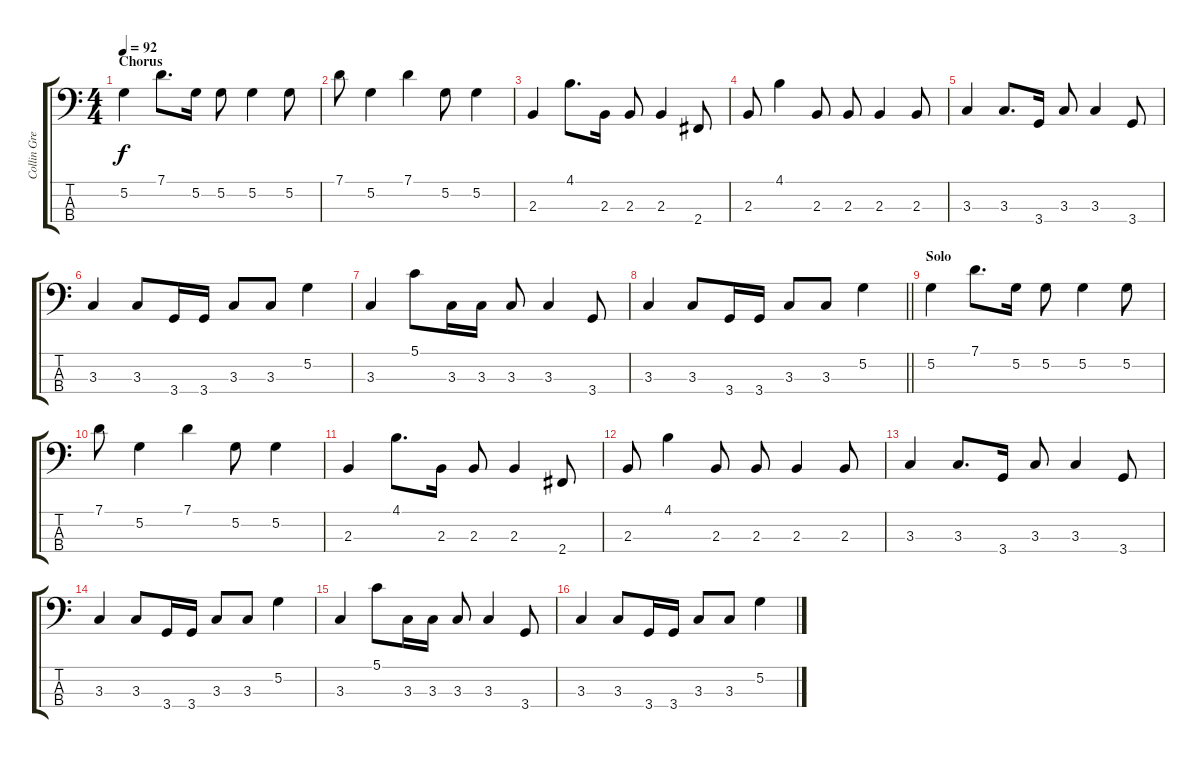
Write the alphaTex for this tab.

\track ("Collin Greenwood-Bass" "Collin Gre") {instrument electricbassfinger}
\staff {score tabs}
\tuning (G2 D2 A1 E1) {hide}
\ts (4 4)
\section ("" "Chorus")
\tempo 92
\clef f4
\ks c
5.2.4{dy f} 7.1.8{d} 5.2.16 5.2.8 5.2.4 5.2.8 |
7.1.8 5.2.4 7.1.4 5.2.8 5.2.4 |
2.3.4 4.1.8{d} 2.3.16 2.3.8 2.3.4 2.4.8 |
2.3.8 4.1.4 2.3.8 2.3.8 2.3.4 2.3.8 |
3.3.4 3.3.8{d} 3.4.16 3.3.8 3.3.4 3.4.8 |
3.3.4 3.3.8 3.4.16 3.4.16 3.3.8 3.3.8 5.2.4 |
3.3.4 5.1.8 3.3.16 3.3.16 3.3.8 3.3.4 3.4.8 |
\barLineRight lightlight
3.3.4 3.3.8 3.4.16 3.4.16 3.3.8 3.3.8 5.2.4 |
\section ("" "Solo")
5.2.4 7.1.8{d} 5.2.16 5.2.8 5.2.4 5.2.8 |
7.1.8 5.2.4 7.1.4 5.2.8 5.2.4 |
2.3.4 4.1.8{d} 2.3.16 2.3.8 2.3.4 2.4.8 |
2.3.8 4.1.4 2.3.8 2.3.8 2.3.4 2.3.8 |
3.3.4 3.3.8{d} 3.4.16 3.3.8 3.3.4 3.4.8 |
3.3.4 3.3.8 3.4.16 3.4.16 3.3.8 3.3.8 5.2.4 |
3.3.4 5.1.8 3.3.16 3.3.16 3.3.8 3.3.4 3.4.8 |
3.3.4 3.3.8 3.4.16 3.4.16 3.3.8 3.3.8 5.2.4
